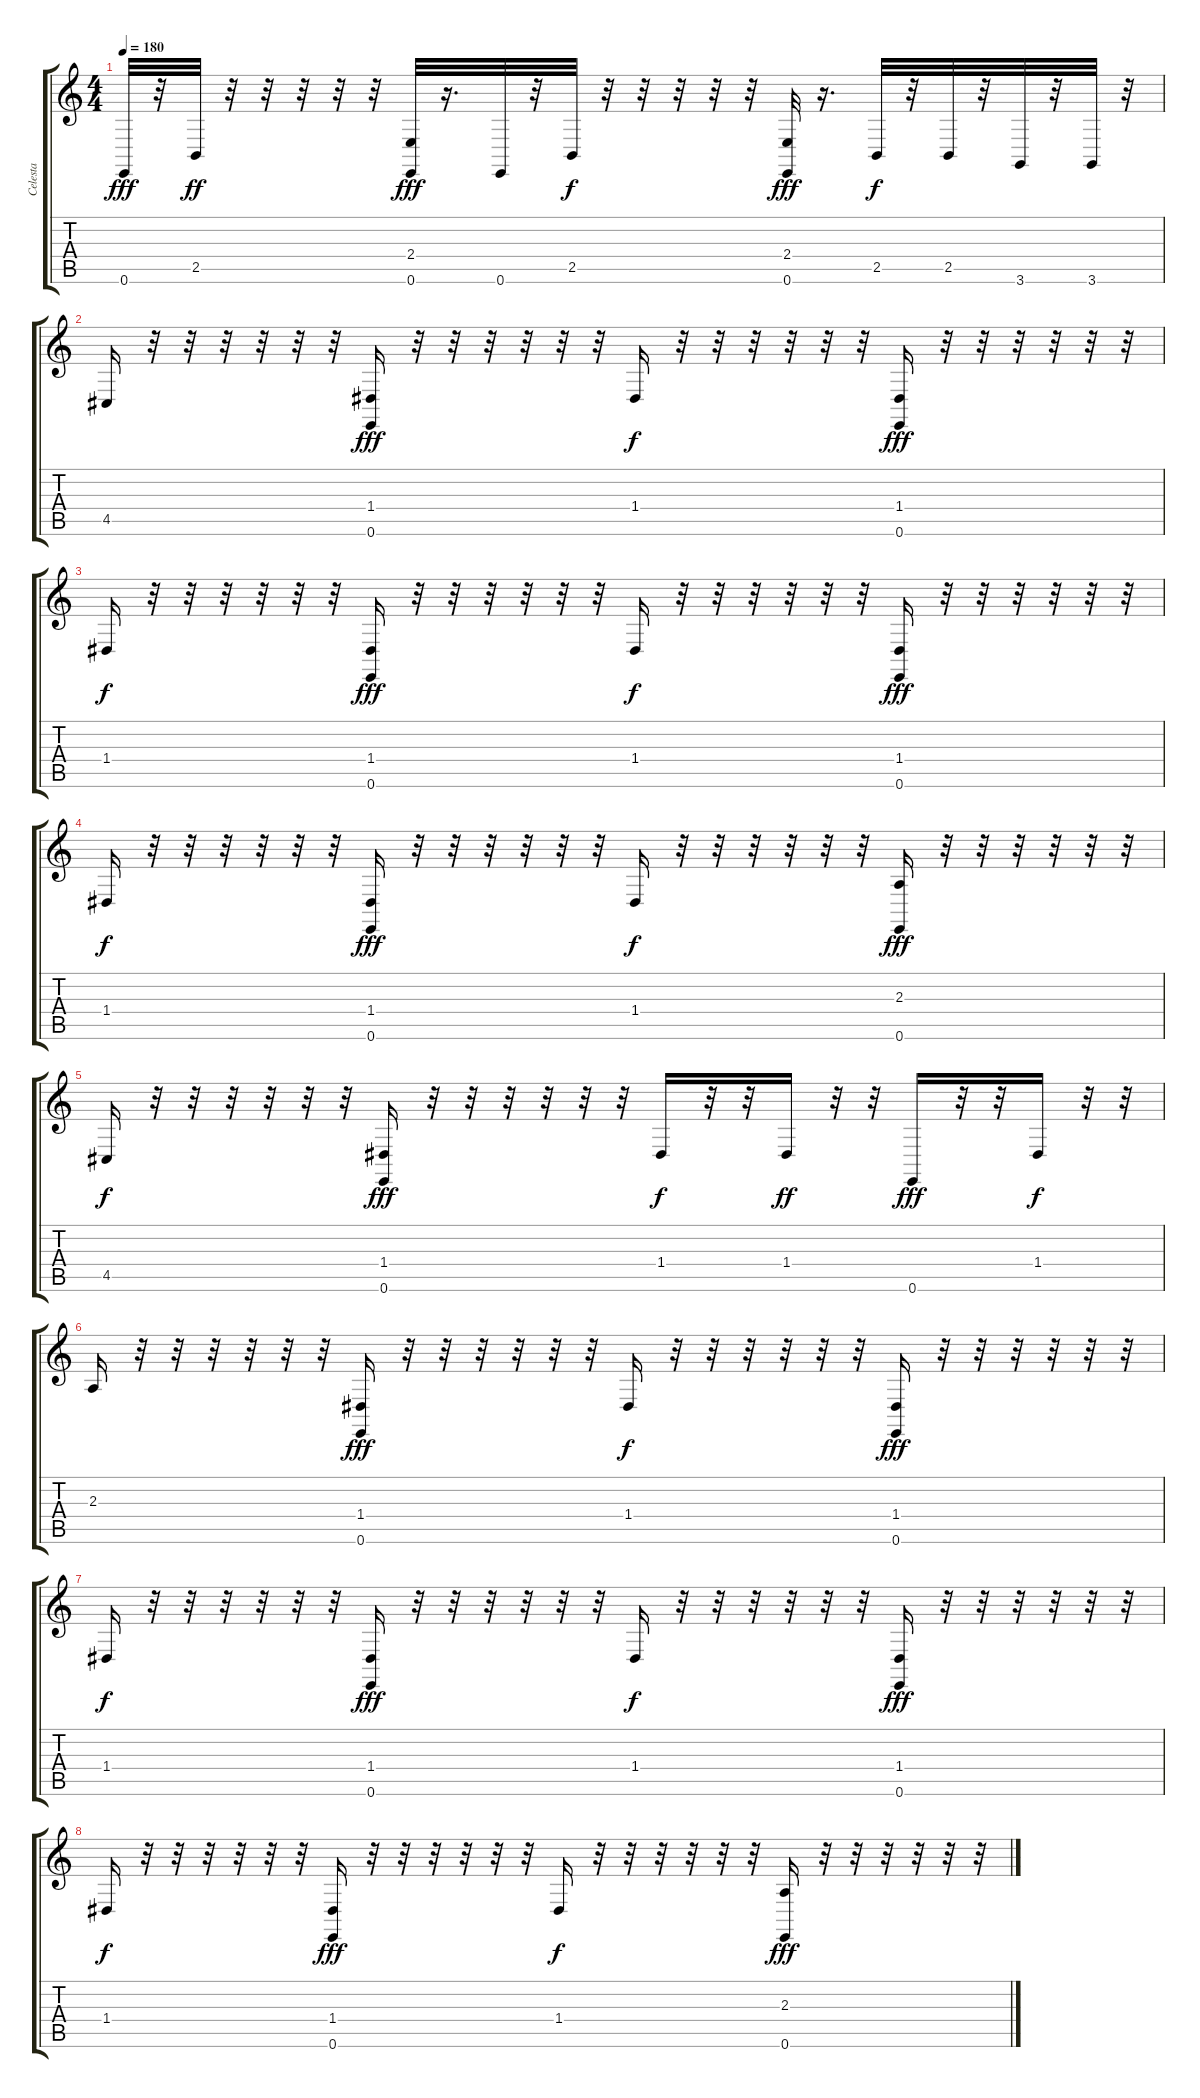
\track ("Celesta" "Celesta") {instrument celesta}
\staff {score tabs}
\tuning (E4 B3 G3 D3 A2 E2) {hide}
\ts (4 4)
\tempo 180
\clef g2
\ks c
0.6.32{dy fff} r.32 2.5.32{dy ff} r.32 r.32 r.32 r.32 r.32 (2.4 0.6).32{dy fff} r.16{d} 0.6.32 r.32 2.5.32{dy f} r.32 r.32 r.32 r.32 r.32 (2.4 0.6).32{dy fff} r.16{d} 2.5.32{dy f} r.32 2.5.32 r.32 3.6.32 r.32 3.6.32 r.32 |
4.5.16 r.32 r.32 r.32 r.32 r.32 r.32 (1.4 0.6).16{dy fff} r.32 r.32 r.32 r.32 r.32 r.32 1.4.16{dy f} r.32 r.32 r.32 r.32 r.32 r.32 (1.4 0.6).16{dy fff} r.32 r.32 r.32 r.32 r.32 r.32 |
1.4.16{dy f} r.32 r.32 r.32 r.32 r.32 r.32 (1.4 0.6).16{dy fff} r.32 r.32 r.32 r.32 r.32 r.32 1.4.16{dy f} r.32 r.32 r.32 r.32 r.32 r.32 (1.4 0.6).16{dy fff} r.32 r.32 r.32 r.32 r.32 r.32 |
1.4.16{dy f} r.32 r.32 r.32 r.32 r.32 r.32 (1.4 0.6).16{dy fff} r.32 r.32 r.32 r.32 r.32 r.32 1.4.16{dy f} r.32 r.32 r.32 r.32 r.32 r.32 (2.3 0.6).16{dy fff} r.32 r.32 r.32 r.32 r.32 r.32 |
4.5.16{dy f} r.32 r.32 r.32 r.32 r.32 r.32 (1.4 0.6).16{dy fff} r.32 r.32 r.32 r.32 r.32 r.32 1.4.16{dy f} r.32 r.32 1.4.16{dy ff} r.32 r.32 0.6.16{dy fff} r.32 r.32 1.4.16{dy f} r.32 r.32 |
2.3.16 r.32 r.32 r.32 r.32 r.32 r.32 (1.4 0.6).16{dy fff} r.32 r.32 r.32 r.32 r.32 r.32 1.4.16{dy f} r.32 r.32 r.32 r.32 r.32 r.32 (1.4 0.6).16{dy fff} r.32 r.32 r.32 r.32 r.32 r.32 |
1.4.16{dy f} r.32 r.32 r.32 r.32 r.32 r.32 (1.4 0.6).16{dy fff} r.32 r.32 r.32 r.32 r.32 r.32 1.4.16{dy f} r.32 r.32 r.32 r.32 r.32 r.32 (1.4 0.6).16{dy fff} r.32 r.32 r.32 r.32 r.32 r.32 |
1.4.16{dy f} r.32 r.32 r.32 r.32 r.32 r.32 (1.4 0.6).16{dy fff} r.32 r.32 r.32 r.32 r.32 r.32 1.4.16{dy f} r.32 r.32 r.32 r.32 r.32 r.32 (2.3 0.6).16{dy fff} r.32 r.32 r.32 r.32 r.32 r.32
